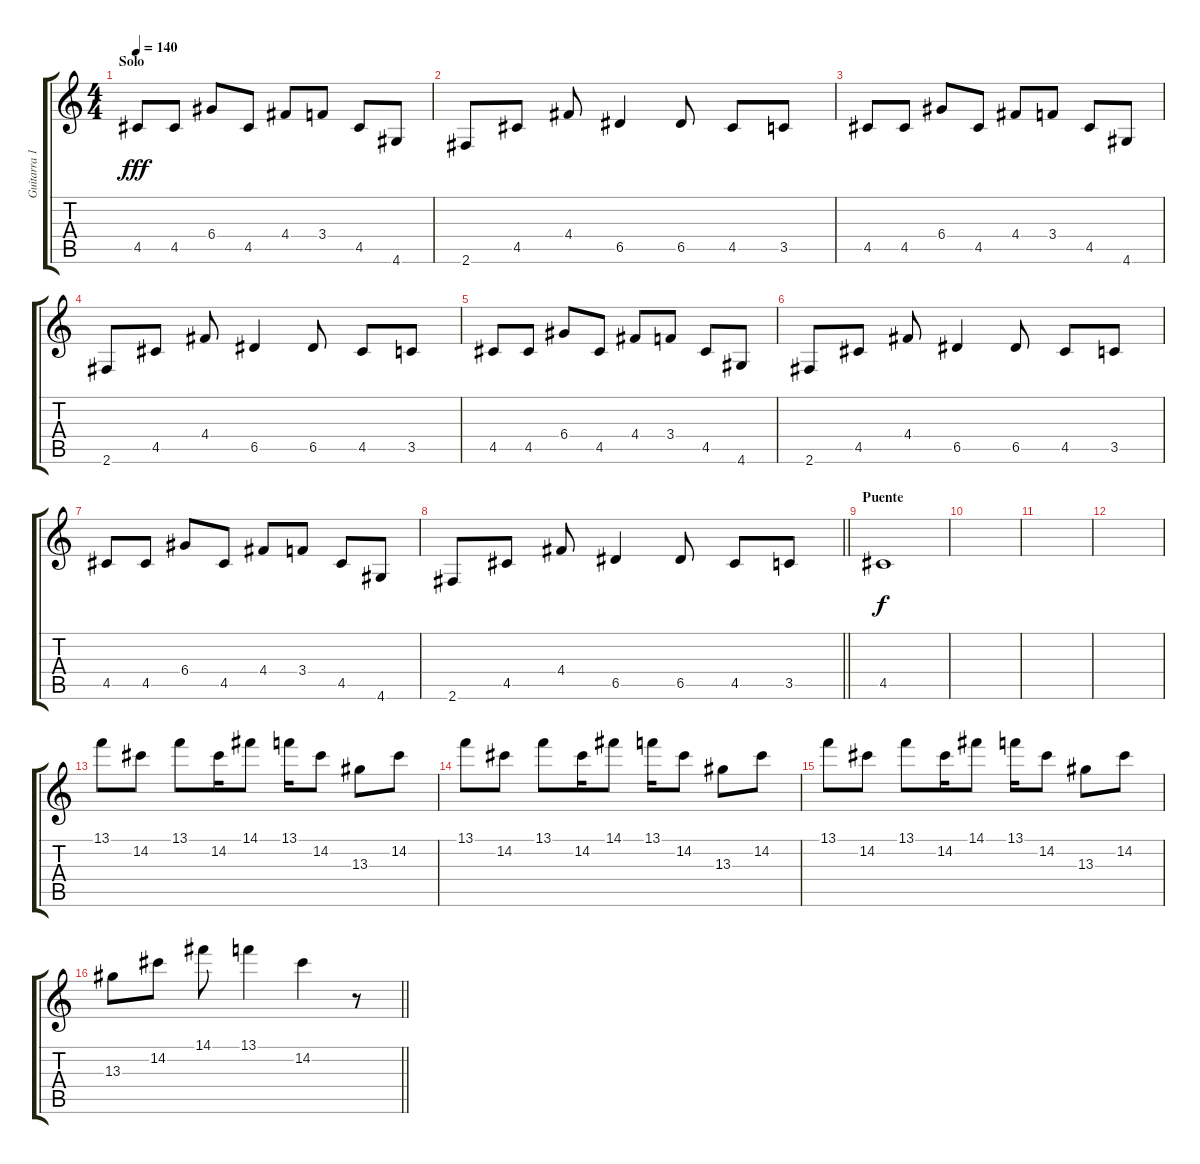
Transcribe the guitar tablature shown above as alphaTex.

\track ("Guitarra 1 (Txosse)" "Guitarra 1") {instrument distortionguitar}
\staff {score tabs}
\tuning (E4 B3 G3 D3 A2 E2) {hide}
\ts (4 4)
\section ("" "Solo")
\tempo 140
\clef g2
\ks c
4.5.8{dy fff volume 16} 4.5.8 6.4.8 4.5.8 4.4.8 3.4.8 4.5.8 4.6.8 |
2.6.8 4.5.8 4.4.8 6.5.4 6.5.8 4.5.8 3.5.8 |
4.5.8 4.5.8 6.4.8 4.5.8 4.4.8 3.4.8 4.5.8 4.6.8 |
2.6.8 4.5.8 4.4.8 6.5.4 6.5.8 4.5.8 3.5.8 |
4.5.8 4.5.8 6.4.8 4.5.8 4.4.8 3.4.8 4.5.8 4.6.8 |
2.6.8 4.5.8 4.4.8 6.5.4 6.5.8 4.5.8 3.5.8 |
4.5.8 4.5.8 6.4.8 4.5.8 4.4.8 3.4.8 4.5.8 4.6.8 |
\barLineRight lightlight
2.6.8 4.5.8 4.4.8 6.5.4 6.5.8 4.5.8 3.5.8 |
\section ("" "Puente")
4.5.1{dy f} |
|
|
|
13.1.8 14.2.8 13.1.8 14.2.16 14.1.8 13.1.16 14.2.8 13.3.8 14.2.8 |
13.1.8 14.2.8 13.1.8 14.2.16 14.1.8 13.1.16 14.2.8 13.3.8 14.2.8 |
13.1.8 14.2.8 13.1.8 14.2.16 14.1.8 13.1.16 14.2.8 13.3.8 14.2.8 |
\barLineRight lightlight
13.3.8 14.2.8 14.1.8 13.1.4 14.2.4 r.8
